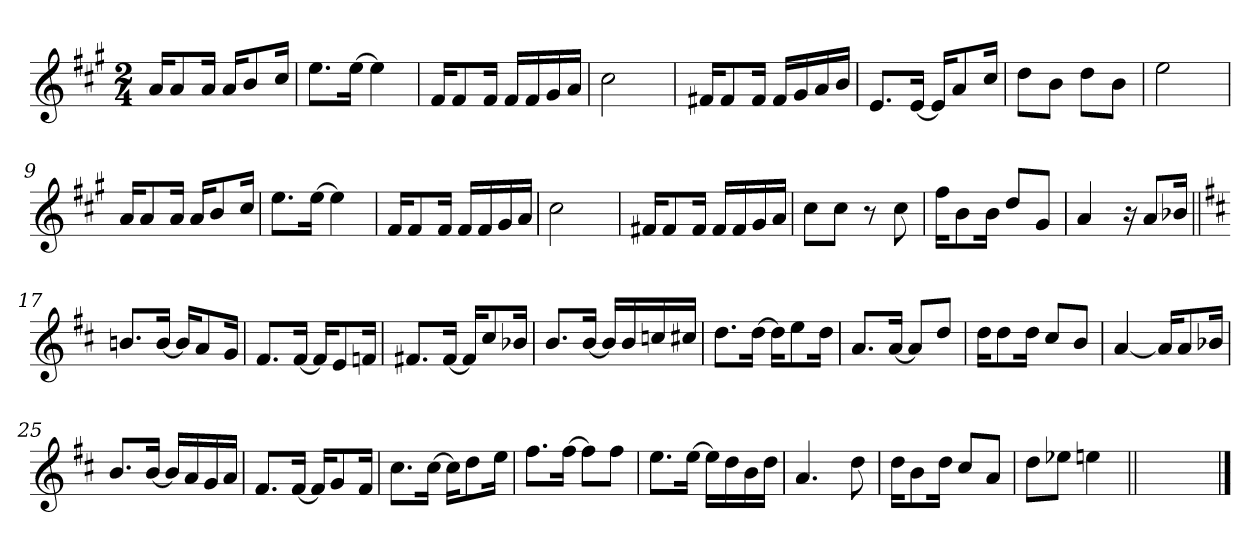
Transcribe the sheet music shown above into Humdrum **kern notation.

**kern
*part1
*staff1
*clefG2
*k[f#c#g#]
*A:
*M2/4
=1
16a/KL
8a/
16a/Jk
16a/KL
8b/
16cc#/Jk
=2
8.ee\L
[16ee\Jk
4ee\]
=3
16f#/KL
8f#/
16f#/Jk
16f#/LL
16f#/
16g#/
16a/JJ
=4
2cc#\
=5
16f#X/KL
8f#/
16f#/Jk
16f#/LL
16g#/
16a/
16b/JJ
!!LO:LB:g=z
=6
8.e/L
[16e/Jk
16e/KL]
8a/
16cc#/Jk
=7
8dd\L
8b\J
8dd\L
8b\J
=8
2ee\
=9
16a/KL
8a/
16a/Jk
16a/KL
8b/
16cc#/Jk
=10
8.ee\L
[16ee\Jk
4ee\]
!!LO:LB:g=z
=11
16f#/KL
8f#/
16f#/Jk
16f#/LL
16f#/
16g#/
16a/JJ
=12
2cc#\
=13
16f#X/KL
8f#/
16f#/Jk
16f#/LL
16f#/
16g#/
16a/JJ
=14
8cc#\L
8cc#\J
8r
8cc#\
=15
16ff#\KL
8b\
16b\Jk
8dd/L
8g#/J
!!LO:LB:g=z
=16
4a/
16r
8a/L
16b-X/Jk
=17||
*k[f#c#]
*D:
8.bn/L
[16b/Jk
16b/KL]
8a/
16g/Jk
=18
8.f#/L
[16f#/Jk
16f#/KL]
8e/
16fn/Jk
=19
8.f#X/L
[16f#/Jk
16f#/KL]
8cc#/
16b-X/Jk
!!LO:LB:g=z
=20
8.b/L
[16b/Jk
16b/LL]
16b/
16ccn/
16cc#X/JJ
=21
8.dd\L
[16dd\Jk
16dd\KL]
8ee\
16dd\Jk
=22
8.a/L
[16a/Jk
8a/L]
8dd/J
=23
16dd\KL
8dd\
16dd\Jk
8cc#/L
8b/J
=24
[4a/
16a/KL]
8a/
16b-X/Jk
!!LO:LB:g=z
=25
8.b/L
[16b/Jk
16b/LL]
16a/
16g/
16a/JJ
=26
8.f#/L
[16f#/Jk
16f#/KL]
8g/
16f#/Jk
=27
8.cc#\L
[16cc#\Jk
16cc#\KL]
8dd\
16ee\Jk
=28
8.ff#\L
[16ff#\Jk
8ff#\L]
8ff#\J
!!LO:LB:g=z
=29
8.ee\L
[16ee\Jk
16ee\LL]
16dd\
16b\
16dd\JJ
=30
4.a/
8dd\
=31
16dd\KL
8b\
16dd\Jk
8cc#/L
8a/J
=32
8dd\L
8ee-X\J
4een\
=33||
2ryy
==
*-
